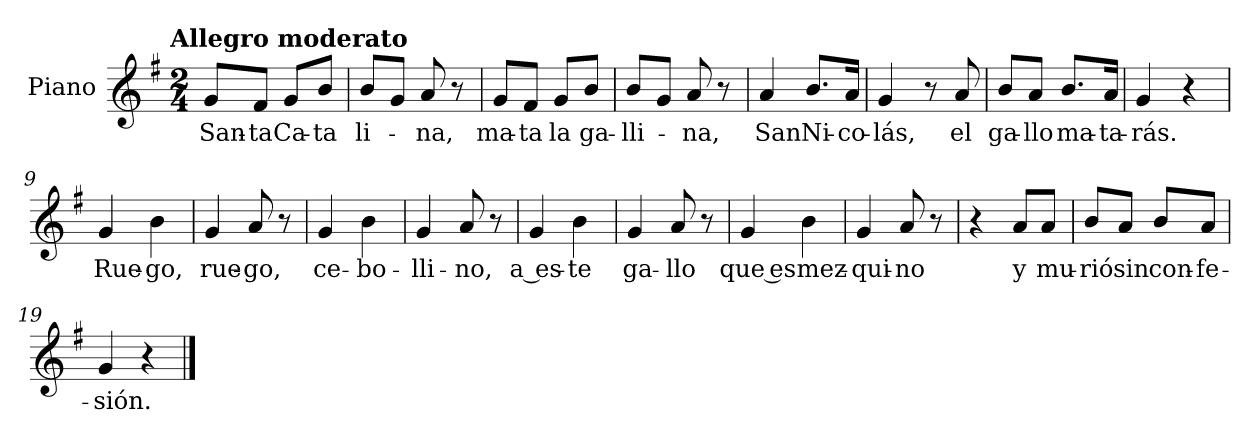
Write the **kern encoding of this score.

**kern	**text
*part1	*part1
*staff1	*staff1
*I"Piano	*
*I'Pno	*
*clefG2	*
*k[f#]	*
*G:	*
!!LO:TX:omd:t=Allegro moderato
*M2/4	*
*MM80	*
=1	=1
8g/L	San-
8f#/J	-ta
8g/L	Ca-
8b/J	-ta
=2	=2
8b/L	li-
8g/J	.
8a/	-na,
8r	.
=3	=3
8g/L	ma-
8f#/J	-ta
8g/L	la
8b/J	ga-
=4	=4
8b/L	-lli-
8g/J	.
8a/	-na,
8r	.
=5	=5
4a/	San
8.b/L	Ni-
16a/Jk	-co-
!!LO:LB:g=z
=6	=6
4g/	-lás,
8r	.
8a/	el
=7	=7
8b/L	ga-
8a/J	-llo
8.b/L	ma-
16a/Jk	-ta-
=8	=8
4g/	-rás.
4r	.
=9	=9
4g/	Rue-
4b\	-go,
=10	=10
4g/	rue-
8a/	-go,
8r	.
=11	=11
4g/	ce-
4b\	-bo-
=12	=12
4g/	-lli-
8a/	-no,
8r	.
!!LO:LB:g=z
=13	=13
4g/	a es-
4b\	-te
=14	=14
4g/	ga-
8a/	-llo
8r	.
=15	=15
4g/	que es
4b\	mez-
=16	=16
4g/	-qui-
8a/	-no
8r	.
=17	=17
4r	.
8a/L	y
8a/J	mu-
=18	=18
8b/L	-rió
8a/J	sin
8b/L	con-
8a/J	-fe-
=19	=19
4g/	-sión.
4r	.
==	==
*-	*-
